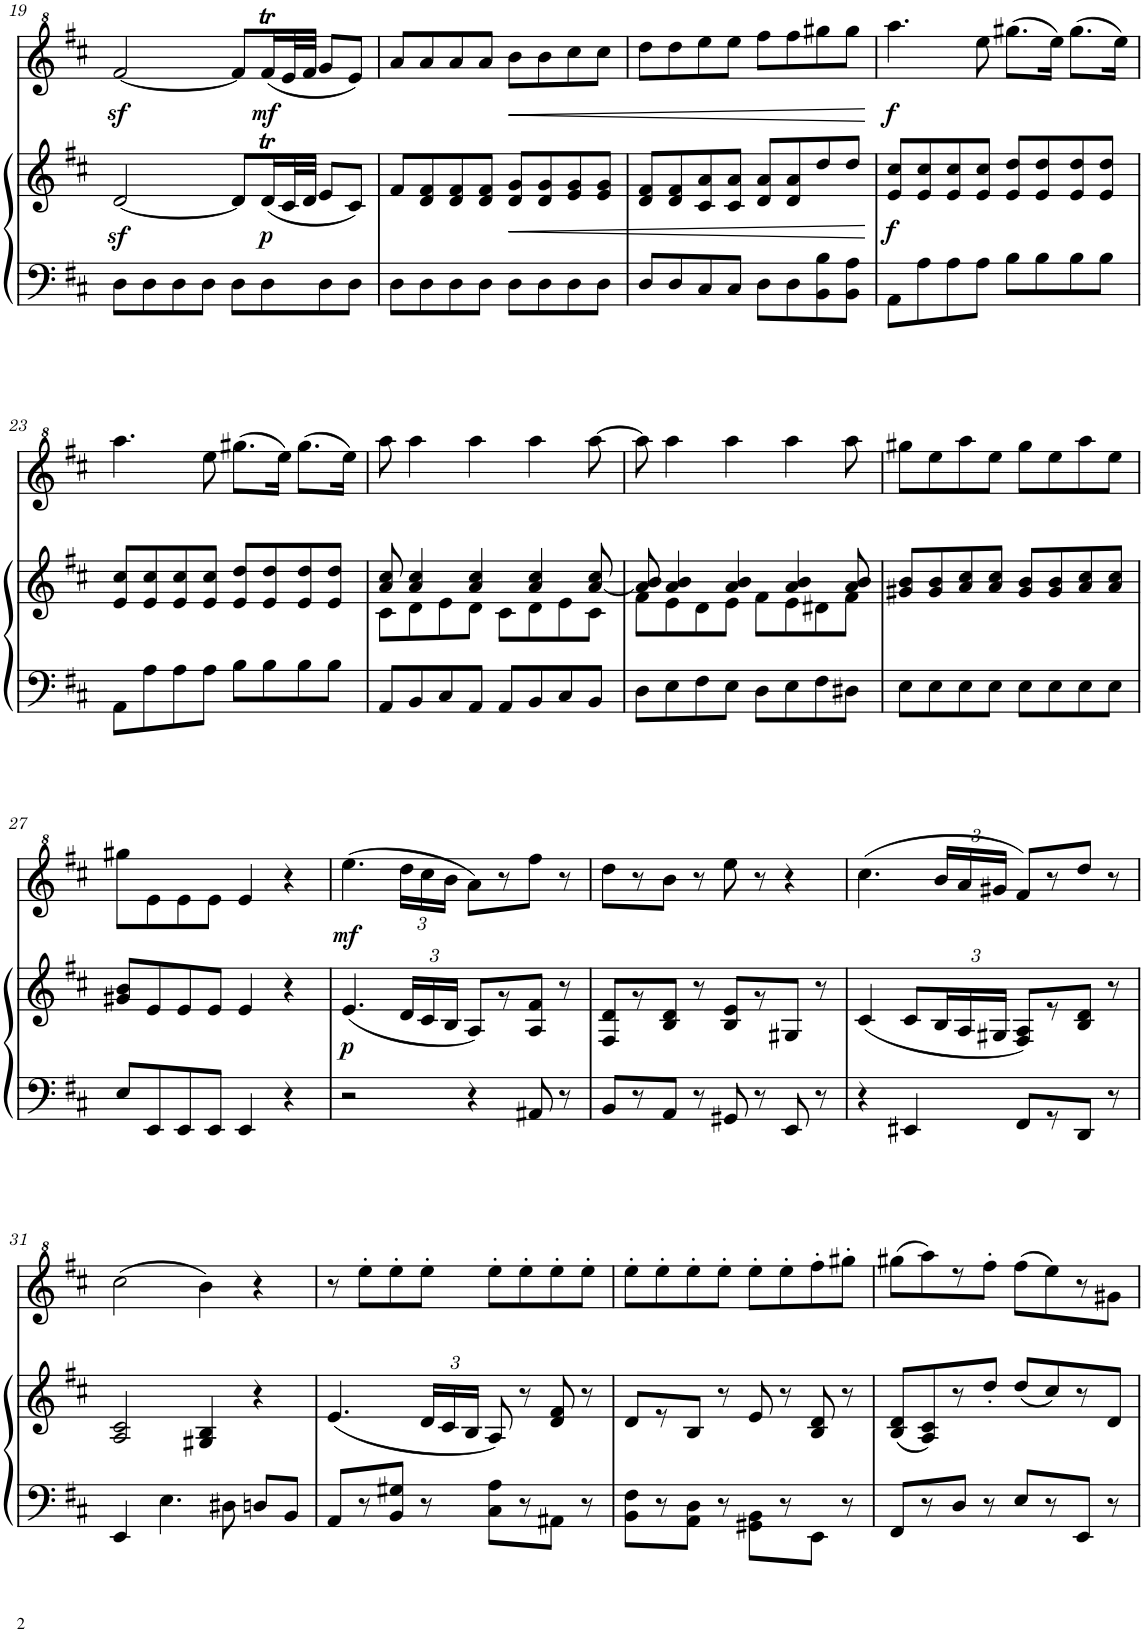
**kern	**kern	**dynam	**kern	**dynam
*part2	*part2	*part2	*part1	*part1
*staff3	*staff2	*staff2/3	*staff1	*staff1
*I"Piano	*	*	*I"Flauta	*
*I'Pno	*	*	*	*
!!LO:PB:g=z
*clefF4	*clefG2	*	*clefG^2	*
*k[f#c#]	*k[f#c#]	*	*k[f#c#]	*
*M4/4	*M4/4	*	*M4/4	*
=19	=19	=19	=19	=19
8D\L	[2dz</	.	[2ff#z</	.
8D\	.	.	.	.
8D\	.	.	.	.
8D\J	.	.	.	.
8D\L	8d/L]	.	8ff#/L]	.
!	!	!LO:DY:b	!	!LO:DY:b
8D\	(16dT/L	p	(16ff#t/L	mf
.	32c#/L	.	32ee/L	.
.	32d/JJJ	.	32ff#/JJJ	.
8D\	8e/L	.	8gg/L	.
8D\J	8c#/J)	.	8ee/J)	.
=20	=20	=20	=20	=20
8D\L	8f#/L	.	8aa/L	.
8D\	8d/ 8f#/	.	8aa/	.
8D\	8d/ 8f#/	.	8aa/	.
8D\J	8d/ 8f#/J	.	8aa/J	.
!	!	!LO:HP:b	!	!LO:HP:b
8D\L	8d/ 8g/L	<	8bb\L	<
8D\	8d/ 8g/	.	8bb\	.
8D\	8e/ 8g/	.	8ccc#\	.
8D\J	8e/ 8g/J	.	8ccc#\J	.
=21	=21	=21	=21	=21
8D/L	8d/ 8f#/L	.	8ddd\L	.
8D/	8d/ 8f#/	.	8ddd\	.
8C#/	8c#/ 8a/	.	8eee\	.
8C#/J	8c#/ 8a/J	.	8eee\J	.
8D\L	8d/ 8a/L	.	8fff#\L	.
8D\	8d/ 8a/	.	8fff#\	.
8BB\ 8B\	8dd/	.	8ggg#X\	.
8BB\ 8A\J	8dd/J	.	8ggg#\J	.
.	.	[	.	[
=22	=22	=22	=22	=22
!	!	!LO:DY:b	!	!LO:DY:b
8AA\L	8e/ 8cc#/L	f	4.aaa\	f
8A\	8e/ 8cc#/	.	.	.
8A\	8e/ 8cc#/	.	.	.
8A\J	8e/ 8cc#/J	.	8eee\	.
8B\L	8e/ 8dd/L	.	(8.ggg#X\L	.
8B\	8e/ 8dd/	.	.	.
.	.	.	16eee\Jk)	.
8B\	8e/ 8dd/	.	(8.ggg#\L	.
8B\J	8e/ 8dd/J	.	.	.
.	.	.	16eee\Jk)	.
!!LO:LB:g=z
=23	=23	=23	=23	=23
8AA\L	8e/ 8cc#/L	.	4.aaa\	.
8A\	8e/ 8cc#/	.	.	.
8A\	8e/ 8cc#/	.	.	.
8A\J	8e/ 8cc#/J	.	8eee\	.
8B\L	8e/ 8dd/L	.	(8.ggg#X\L	.
8B\	8e/ 8dd/	.	.	.
.	.	.	16eee\Jk)	.
8B\	8e/ 8dd/	.	(8.ggg#\L	.
8B\J	8e/ 8dd/J	.	.	.
.	.	.	16eee\Jk)	.
=24	=24	=24	=24	=24
*	*^	*	*	*
8AA/L	8a/ 8cc#/	8c#\L	.	8aaa\	.
8BB/	4a/ 4cc#/	8d\	.	4aaa\	.
8C#/	.	8e\	.	.	.
8AA/J	4a/ 4cc#/	8d\J	.	4aaa\	.
8AA/L	.	8c#\L	.	.	.
8BB/	4a/ 4cc#/	8d\	.	4aaa\	.
8C#/	.	8e\	.	.	.
8BB/J	[<8a/ 8cc#/	8c#\J	.	[8aaa\	.
=25	=25	=25	=25	=25	=25
8D\L	8a/] 8b/	8f#\L	.	8aaa\]	.
8E\	4a/ 4b/	8e\	.	4aaa\	.
8F#\	.	8d\	.	.	.
8E\J	4a/ 4b/	8e\J	.	4aaa\	.
8D\L	.	8f#\L	.	.	.
8E\	4a/ 4b/	8e\	.	4aaa\	.
8F#\	.	8d#X\	.	.	.
8D#X\J	8a/ 8b/	8f#\J	.	8aaa\	.
*	*v	*v	*	*	*
=26	=26	=26	=26	=26
8E\L	8g#X/ 8b/L	.	8ggg#X\L	.
8E\	8g#/ 8b/	.	8eee\	.
8E\	8a/ 8cc#/	.	8aaa\	.
8E\J	8a/ 8cc#/J	.	8eee\J	.
8E\L	8g#/ 8b/L	.	8ggg#\L	.
8E\	8g#/ 8b/	.	8eee\	.
8E\	8a/ 8cc#/	.	8aaa\	.
8E\J	8a/ 8cc#/J	.	8eee\J	.
!!LO:LB:g=z
=27	=27	=27	=27	=27
8E/L	8g#X/ 8b/L	.	8ggg#X\L	.
8EE/	8e/	.	8ee\	.
8EE/	8e/	.	8ee\	.
8EE/J	8e/J	.	8ee\J	.
4EE/	4e/	.	4ee/	.
4r	4r	.	4r	.
=28	=28	=28	=28	=28
!	!	!LO:DY:b	!	!LO:DY:b
2r	(4.e/	p	(4.eee\	mf
*	*Xbrackettup	*	*Xbrackettup	*
.	24d/LL	.	24ddd\LL	.
.	24c#/	.	24ccc#\	.
.	24B/JJ	.	24bb\JJ	.
4r	8A/L)	.	8aa\L)	.
.	8r	.	8r	.
8AA#X/	8A/ 8f#/J	.	8fff#\J	.
8r	8r	.	8r	.
=29	=29	=29	=29	=29
8BB/L	8F#/ 8d/L	.	8ddd\L	.
8r	8r	.	8r	.
8AA/J	8B/ 8d/J	.	8bb\J	.
8r	8r	.	8r	.
8GG#X/	8B/ 8e/L	.	8eee\	.
8r	8r	.	8r	.
8EE/	8G#X/J	.	4r	.
8r	8r	.	.	.
=30	=30	=30	=30	=30
4r	(4c#/	.	(4.ccc#\	.
4EE#X/	8c#/L	.	.	.
.	24B/L	.	24bb/LL	.
.	24A/	.	24aa/	.
.	24G#X/JJ	.	24gg#X/JJ	.
8FF#/L	8F#/ 8A/L)	.	8ff#/L)	.
8r	8r	.	8r	.
8DD/J	8B/ 8d/J	.	8ddd/J	.
8r	8r	.	8r	.
!!LO:LB:g=z
=31	=31	=31	=31	=31
4EE/	2A/ 2c#/	.	(2ccc#\	.
4.E\	.	.	.	.
.	4G#X/ 4B/	.	4bb\)	.
8D#X\	.	.	.	.
8Dn/L	4r	.	4r	.
8BB/J	.	.	.	.
=32	=32	=32	=32	=32
8AA/L	(4.e/	.	8r	.
8r	.	.	8eee'\L	.
8BB/ 8G#X/J	.	.	8eee'\	.
8r	24d/LL	.	8eee'\J	.
.	24c#/	.	.	.
.	24B/JJ	.	.	.
8C#\ 8A\L	8A/)	.	8eee'\L	.
8r	8r	.	8eee'\	.
8AA#X\J	8d/ 8f#/	.	8eee'\	.
8r	8r	.	8eee'\J	.
=33	=33	=33	=33	=33
8BB\ 8F#\L	8d/L	.	8eee'\L	.
8r	8r	.	8eee'\	.
8AA\ 8D\J	8B/J	.	8eee'\	.
8r	8r	.	8eee'\J	.
8GG#X\ 8BB\L	8e/	.	8eee'\L	.
8r	8r	.	8eee'\	.
8EE\J	8B/ 8d/	.	8fff#'\	.
8r	8r	.	8ggg#X'\J	.
=34	=34	=34	=34	=34
8FF#/L	(8B/ 8d/L	.	(8ggg#X\L	.
8r	8A/ 8c#/)	.	8aaa\)	.
8D/J	8r	.	8r	.
8r	8dd'/J	.	8fff#'\J	.
8E/L	(8dd/L	.	(8fff#\L	.
8r	8cc#/)	.	8eee\)	.
8EE/J	8r	.	8r	.
8r	8d/J	.	8gg#X\J	.
=	=	=	=	=
*-	*-	*-	*-	*-
